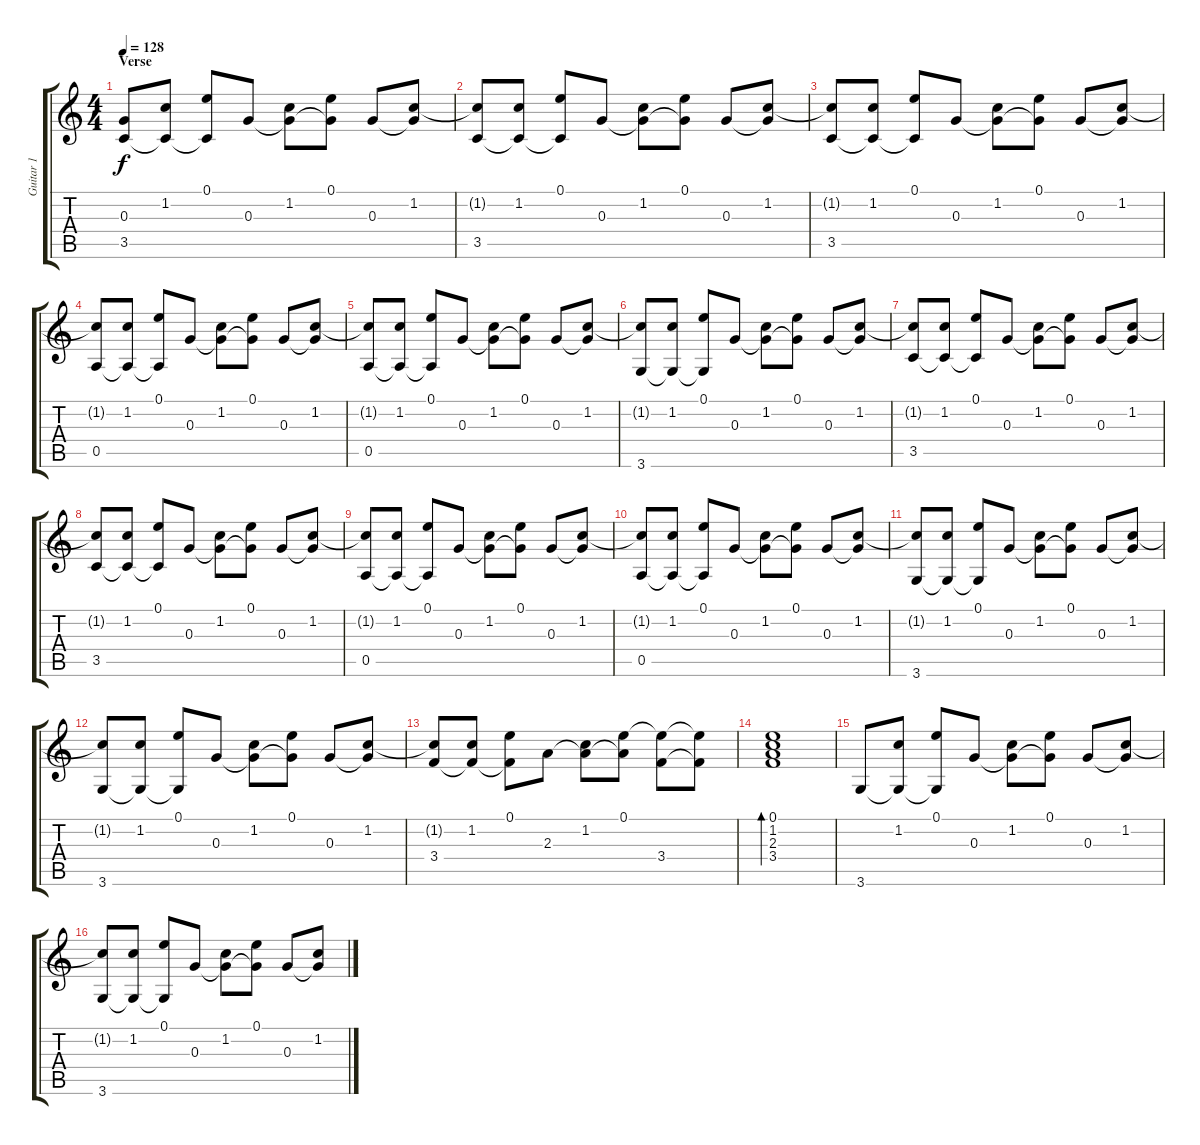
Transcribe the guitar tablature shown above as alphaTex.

\track ("Guitar 1" "Guitar 1") {instrument acousticguitarnylon}
\staff {score tabs}
\tuning (E4 B3 G3 D3 A2 E2) {hide}
\ts (4 4)
\section ("" "Verse")
\tempo 128
\clef g2
\ks c
(0.3{t} 3.5).8{dy f} (1.2 3.5{t}).8 (0.1 3.5{t}).8 0.3.8 (1.2 0.3{t}).8 (0.1 0.3{t}).8 0.3.8 (1.2 0.3{t}).8 |
(1.2{t} 3.5).8 (1.2 3.5{t}).8 (0.1 3.5{t}).8 0.3.8 (1.2 0.3{t}).8 (0.1 0.3{t}).8 0.3.8 (1.2 0.3{t}).8 |
(1.2{t} 3.5).8 (1.2 3.5{t}).8 (0.1 3.5{t}).8 0.3.8 (1.2 0.3{t}).8 (0.1 0.3{t}).8 0.3.8 (1.2 0.3{t}).8 |
(1.2{t} 0.5).8 (1.2 0.5{t}).8 (0.1 0.5{t}).8 0.3.8 (1.2 0.3{t}).8 (0.1 0.3{t}).8 0.3.8 (1.2 0.3{t}).8 |
(1.2{t} 0.5).8 (1.2 0.5{t}).8 (0.1 0.5{t}).8 0.3.8 (1.2 0.3{t}).8 (0.1 0.3{t}).8 0.3.8 (1.2 0.3{t}).8 |
(1.2{t} 3.6).8 (1.2 3.6{t}).8 (0.1 3.6{t}).8 0.3.8 (1.2 0.3{t}).8 (0.1 0.3{t}).8 0.3.8 (1.2 0.3{t}).8 |
(1.2{t} 3.5).8 (1.2 3.5{t}).8 (0.1 3.5{t}).8 0.3.8 (1.2 0.3{t}).8 (0.1 0.3{t}).8 0.3.8 (1.2 0.3{t}).8 |
(1.2{t} 3.5).8 (1.2 3.5{t}).8 (0.1 3.5{t}).8 0.3.8 (1.2 0.3{t}).8 (0.1 0.3{t}).8 0.3.8 (1.2 0.3{t}).8 |
(1.2{t} 0.5).8 (1.2 0.5{t}).8 (0.1 0.5{t}).8 0.3.8 (1.2 0.3{t}).8 (0.1 0.3{t}).8 0.3.8 (1.2 0.3{t}).8 |
(1.2{t} 0.5).8 (1.2 0.5{t}).8 (0.1 0.5{t}).8 0.3.8 (1.2 0.3{t}).8 (0.1 0.3{t}).8 0.3.8 (1.2 0.3{t}).8 |
(1.2{t} 3.6).8 (1.2 3.6{t}).8 (0.1 3.6{t}).8 0.3.8 (1.2 0.3{t}).8 (0.1 0.3{t}).8 0.3.8 (1.2 0.3{t}).8 |
(1.2{t} 3.6).8 (1.2 3.6{t}).8 (0.1 3.6{t}).8 0.3.8 (1.2 0.3{t}).8 (0.1 0.3{t}).8 0.3.8 (1.2 0.3{t}).8 |
(1.2{t} 3.4).8 (1.2 3.4{t}).8 (0.1 3.4{t}).8 2.3.8 (1.2 2.3{t}).8 (0.1 2.3{t}).8 (0.1{t} 3.4).8 (0.1{t} 3.4{t}).8 |
(0.1 1.2 2.3 3.4).1{bd 480 volume 9} |
3.6.8 (1.2 3.6{t}).8 (0.1 3.6{t}).8 0.3.8 (1.2 0.3{t}).8 (0.1 0.3{t}).8 0.3.8 (1.2 0.3{t}).8 |
(1.2{t} 3.6).8 (1.2 3.6{t}).8 (0.1 3.6{t}).8 0.3.8 (1.2 0.3{t}).8 (0.1 0.3{t}).8 0.3.8 (1.2 0.3{t}).8
